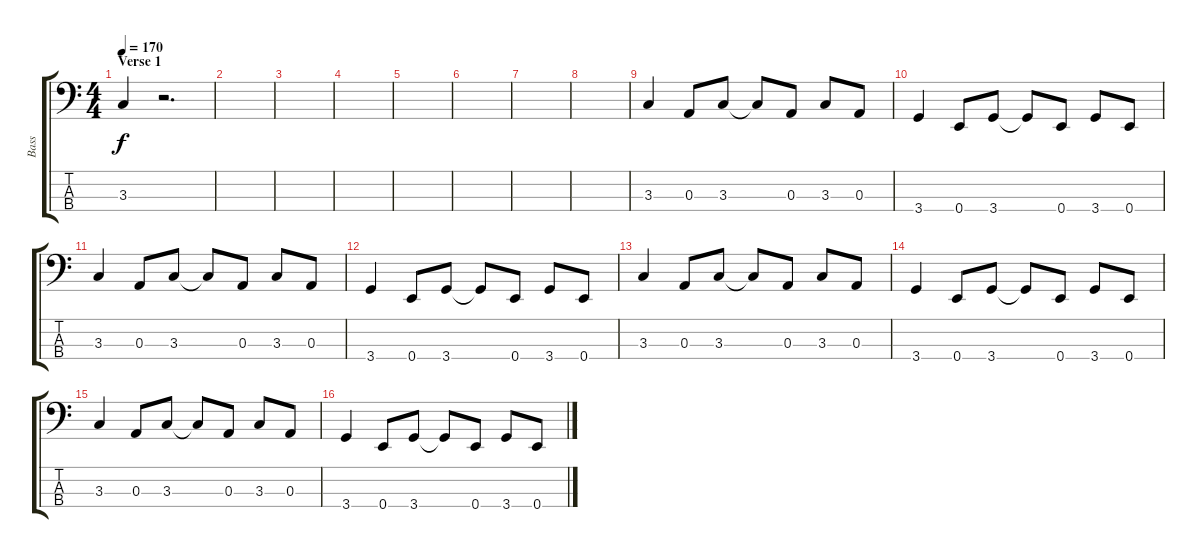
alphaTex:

\track ("Bass" "Bass") {instrument electricbassfinger}
\staff {score tabs}
\tuning (G2 D2 A1 E1) {hide}
\ts (4 4)
\section ("" "Verse 1")
\tempo 170
\clef f4
\ks c
3.3.4{dy f} r.2{d} |
|
|
|
|
|
|
|
3.3.4 0.3.8 3.3.8 3.3{t}.8 0.3.8 3.3.8 0.3.8 |
3.4.4 0.4.8 3.4.8 3.4{t}.8 0.4.8 3.4.8 0.4.8 |
3.3.4 0.3.8 3.3.8 3.3{t}.8 0.3.8 3.3.8 0.3.8 |
3.4.4 0.4.8 3.4.8 3.4{t}.8 0.4.8 3.4.8 0.4.8 |
3.3.4 0.3.8 3.3.8 3.3{t}.8 0.3.8 3.3.8 0.3.8 |
3.4.4 0.4.8 3.4.8 3.4{t}.8 0.4.8 3.4.8 0.4.8 |
3.3.4 0.3.8 3.3.8 3.3{t}.8 0.3.8 3.3.8 0.3.8 |
3.4.4 0.4.8 3.4.8 3.4{t}.8 0.4.8 3.4.8 0.4.8
